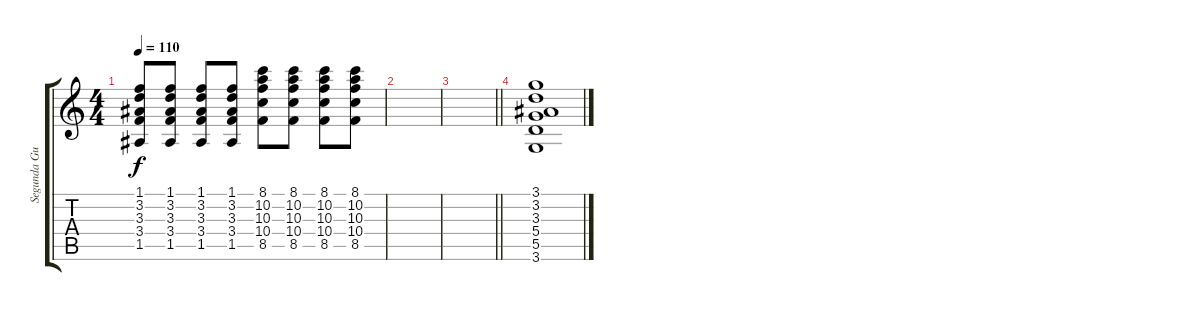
\track ("Segunda Guitarra" "Segunda Gu") {instrument acousticguitarsteel}
\staff {score tabs}
\tuning (E4 B3 G3 D3 A2 E2) {hide}
\ts (4 4)
\tempo 110
\clef g2
\ks c
(1.1 3.2 3.3 3.4 1.5).8{dy f} (1.1 3.2 3.3 3.4 1.5).8 (1.1 3.2 3.3 3.4 1.5).8 (1.1 3.2 3.3 3.4 1.5).8 (8.1 10.2 10.3 10.4 8.5).8 (8.1 10.2 10.3 10.4 8.5).8 (8.1 10.2 10.3 10.4 8.5).8 (8.1 10.2 10.3 10.4 8.5).8 |
|
\barLineRight lightlight
|
(3.1 3.2 3.3 5.4 5.5 3.6).1
